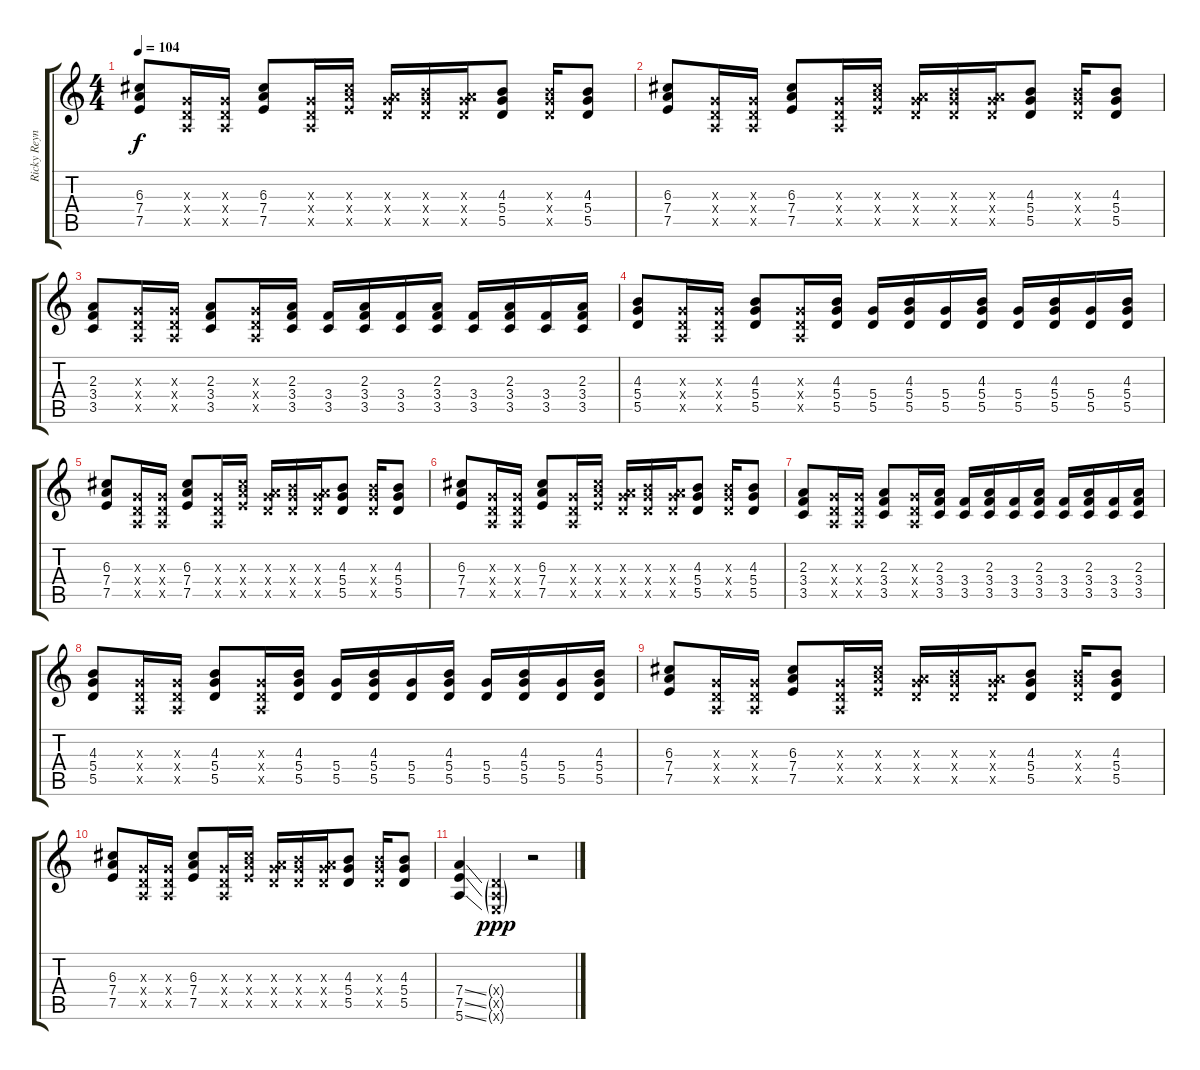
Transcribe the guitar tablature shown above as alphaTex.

\track ("Ricky Reynolds" "Ricky Reyn") {instrument overdrivenguitar}
\staff {score tabs}
\tuning (E4 B3 G3 D3 A2 E2) {hide}
\ts (4 4)
\tempo 104
\clef g2
\ks c
(6.3 7.4 7.5).8{dy f} (0.3{x} 0.4{x} 0.5{x}).16 (0.3{x} 0.4{x} 0.5{x}).16 (6.3 7.4 7.5).8 (0.3{x} 0.4{x} 0.5{x}).16 (6.3{x} 7.4{x} 7.5{x}).16 (2.3{x} 5.4{x} 5.5{x}).16 (4.3{x} 5.4{x} 5.5{x}).16 (2.3{x} 5.4{x} 5.5{x}).16 (4.3 5.4 5.5).8 (4.3{x} 5.4{x} 5.5{x}).16 (4.3 5.4 5.5).8 |
(6.3 7.4 7.5).8 (0.3{x} 0.4{x} 0.5{x}).16 (0.3{x} 0.4{x} 0.5{x}).16 (6.3 7.4 7.5).8 (0.3{x} 0.4{x} 0.5{x}).16 (6.3{x} 7.4{x} 7.5{x}).16 (2.3{x} 5.4{x} 5.5{x}).16 (4.3{x} 5.4{x} 5.5{x}).16 (2.3{x} 5.4{x} 5.5{x}).16 (4.3 5.4 5.5).8 (4.3{x} 5.4{x} 5.5{x}).16 (4.3 5.4 5.5).8 |
(2.3 3.4 3.5).8 (0.3{x} 0.4{x} 0.5{x}).16 (0.3{x} 0.4{x} 0.5{x}).16 (2.3 3.4 3.5).8 (0.3{x} 0.4{x} 0.5{x}).16 (2.3 3.4 3.5).16 (3.4 3.5).16 (2.3 3.4 3.5).16 (3.4 3.5).16 (2.3 3.4 3.5).16 (3.4 3.5).16 (2.3 3.4 3.5).16 (3.4 3.5).16 (2.3 3.4 3.5).16 |
(4.3 5.4 5.5).8 (0.3{x} 0.4{x} 0.5{x}).16 (0.3{x} 0.4{x} 0.5{x}).16 (4.3 5.4 5.5).8 (0.3{x} 0.4{x} 0.5{x}).16 (4.3 5.4 5.5).16 (5.4 5.5).16 (4.3 5.4 5.5).16 (5.4 5.5).16 (4.3 5.4 5.5).16 (5.4 5.5).16 (4.3 5.4 5.5).16 (5.4 5.5).16 (4.3 5.4 5.5).16 |
(6.3 7.4 7.5).8 (0.3{x} 0.4{x} 0.5{x}).16 (0.3{x} 0.4{x} 0.5{x}).16 (6.3 7.4 7.5).8 (0.3{x} 0.4{x} 0.5{x}).16 (6.3{x} 7.4{x} 7.5{x}).16 (2.3{x} 5.4{x} 5.5{x}).16 (4.3{x} 5.4{x} 5.5{x}).16 (2.3{x} 5.4{x} 5.5{x}).16 (4.3 5.4 5.5).8 (4.3{x} 5.4{x} 5.5{x}).16 (4.3 5.4 5.5).8 |
(6.3 7.4 7.5).8 (0.3{x} 0.4{x} 0.5{x}).16 (0.3{x} 0.4{x} 0.5{x}).16 (6.3 7.4 7.5).8 (0.3{x} 0.4{x} 0.5{x}).16 (6.3{x} 7.4{x} 7.5{x}).16 (2.3{x} 5.4{x} 5.5{x}).16 (4.3{x} 5.4{x} 5.5{x}).16 (2.3{x} 5.4{x} 5.5{x}).16 (4.3 5.4 5.5).8 (4.3{x} 5.4{x} 5.5{x}).16 (4.3 5.4 5.5).8 |
(2.3 3.4 3.5).8 (0.3{x} 0.4{x} 0.5{x}).16 (0.3{x} 0.4{x} 0.5{x}).16 (2.3 3.4 3.5).8 (0.3{x} 0.4{x} 0.5{x}).16 (2.3 3.4 3.5).16 (3.4 3.5).16 (2.3 3.4 3.5).16 (3.4 3.5).16 (2.3 3.4 3.5).16 (3.4 3.5).16 (2.3 3.4 3.5).16 (3.4 3.5).16 (2.3 3.4 3.5).16 |
(4.3 5.4 5.5).8 (0.3{x} 0.4{x} 0.5{x}).16 (0.3{x} 0.4{x} 0.5{x}).16 (4.3 5.4 5.5).8 (0.3{x} 0.4{x} 0.5{x}).16 (4.3 5.4 5.5).16 (5.4 5.5).16 (4.3 5.4 5.5).16 (5.4 5.5).16 (4.3 5.4 5.5).16 (5.4 5.5).16 (4.3 5.4 5.5).16 (5.4 5.5).16 (4.3 5.4 5.5).16 |
(6.3 7.4 7.5).8 (0.3{x} 0.4{x} 0.5{x}).16 (0.3{x} 0.4{x} 0.5{x}).16 (6.3 7.4 7.5).8 (0.3{x} 0.4{x} 0.5{x}).16 (6.3{x} 7.4{x} 7.5{x}).16 (2.3{x} 5.4{x} 5.5{x}).16 (4.3{x} 5.4{x} 5.5{x}).16 (2.3{x} 5.4{x} 5.5{x}).16 (4.3 5.4 5.5).8 (4.3{x} 5.4{x} 5.5{x}).16 (4.3 5.4 5.5).8 |
(6.3 7.4 7.5).8 (0.3{x} 0.4{x} 0.5{x}).16 (0.3{x} 0.4{x} 0.5{x}).16 (6.3 7.4 7.5).8 (0.3{x} 0.4{x} 0.5{x}).16 (6.3{x} 7.4{x} 7.5{x}).16 (2.3{x} 5.4{x} 5.5{x}).16 (4.3{x} 5.4{x} 5.5{x}).16 (2.3{x} 5.4{x} 5.5{x}).16 (4.3 5.4 5.5).8 (4.3{x} 5.4{x} 5.5{x}).16 (4.3 5.4 5.5).8 |
(7.4{ss} 7.5{ss} 5.6{ss}).4 (0.4{g x} 0.5{g x} 0.6{g x}).4{dy ppp} r.2
